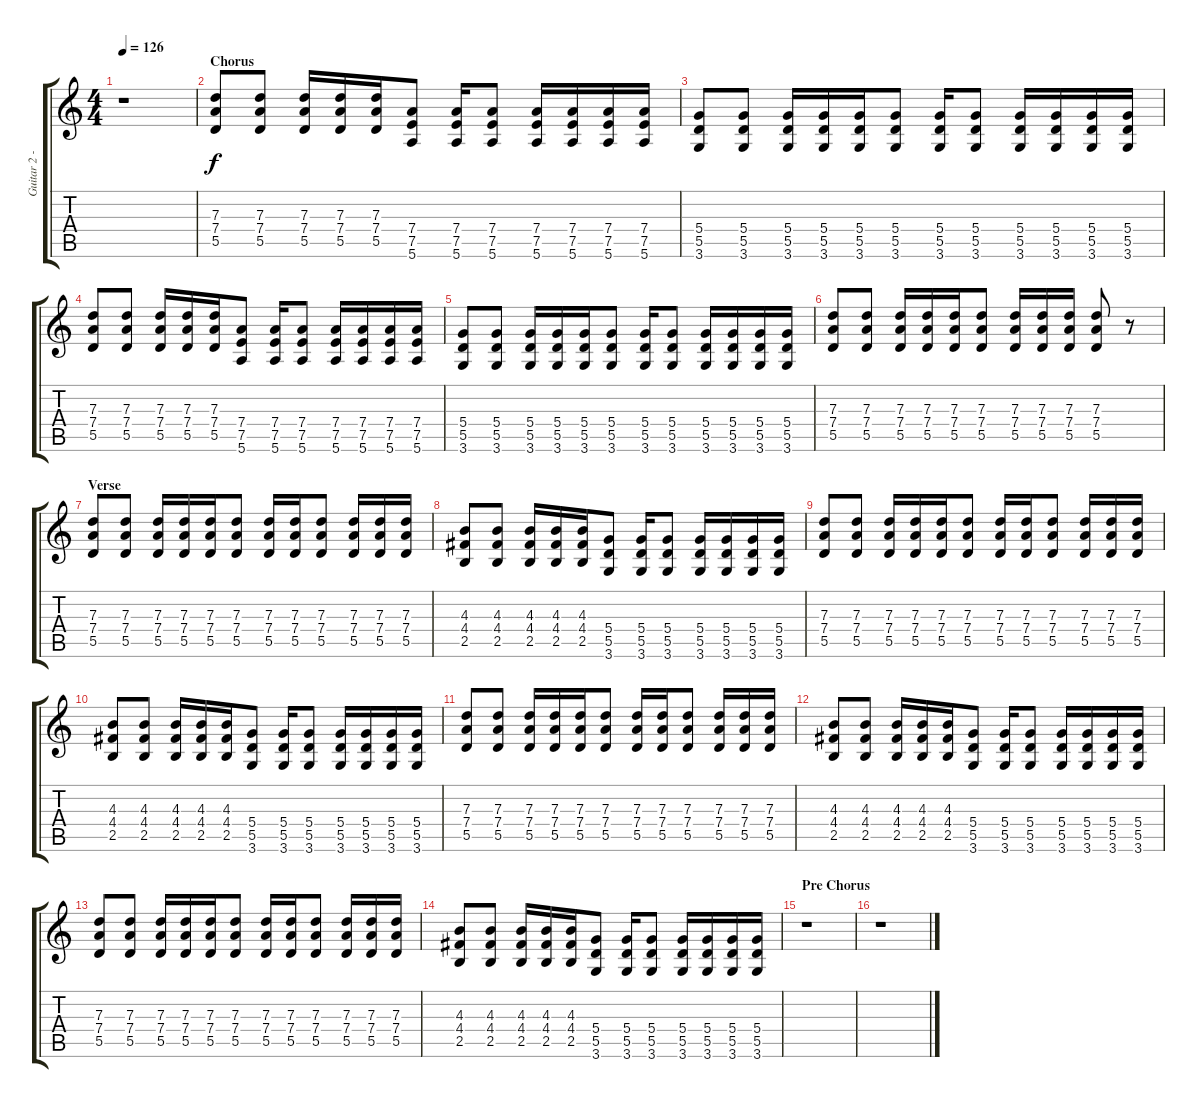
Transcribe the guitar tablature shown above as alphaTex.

\track ("Guitar 2 - Erik" "Guitar 2 -") {instrument distortionguitar}
\staff {score tabs}
\tuning (E4 B3 G3 D3 A2 E2) {hide}
\ts (4 4)
\tempo 126
\clef g2
\ks c
r.1{dy f} |
\section ("" "Chorus")
(7.3 7.4 5.5).8 (7.3 7.4 5.5).8 (7.3 7.4 5.5).16 (7.3 7.4 5.5).16 (7.3 7.4 5.5).16 (7.4 7.5 5.6).8 (7.4 7.5 5.6).16 (7.4 7.5 5.6).8 (7.4 7.5 5.6).16 (7.4 7.5 5.6).16 (7.4 7.5 5.6).16 (7.4 7.5 5.6).16 |
(5.4 5.5 3.6).8 (5.4 5.5 3.6).8 (5.4 5.5 3.6).16 (5.4 5.5 3.6).16 (5.4 5.5 3.6).16 (5.4 5.5 3.6).8 (5.4 5.5 3.6).16 (5.4 5.5 3.6).8 (5.4 5.5 3.6).16 (5.4 5.5 3.6).16 (5.4 5.5 3.6).16 (5.4 5.5 3.6).16 |
(7.3 7.4 5.5).8 (7.3 7.4 5.5).8 (7.3 7.4 5.5).16 (7.3 7.4 5.5).16 (7.3 7.4 5.5).16 (7.4 7.5 5.6).8 (7.4 7.5 5.6).16 (7.4 7.5 5.6).8 (7.4 7.5 5.6).16 (7.4 7.5 5.6).16 (7.4 7.5 5.6).16 (7.4 7.5 5.6).16 |
(5.4 5.5 3.6).8 (5.4 5.5 3.6).8 (5.4 5.5 3.6).16 (5.4 5.5 3.6).16 (5.4 5.5 3.6).16 (5.4 5.5 3.6).8 (5.4 5.5 3.6).16 (5.4 5.5 3.6).8 (5.4 5.5 3.6).16 (5.4 5.5 3.6).16 (5.4 5.5 3.6).16 (5.4 5.5 3.6).16 |
(7.3 7.4 5.5).8 (7.3 7.4 5.5).8 (7.3 7.4 5.5).16 (7.3 7.4 5.5).16 (7.3 7.4 5.5).16 (7.3 7.4 5.5).8 (7.3 7.4 5.5).16 (7.3 7.4 5.5).16 (7.3 7.4 5.5).16 (7.3 7.4 5.5).8 r.8 |
\section ("" "Verse")
(7.3 7.4 5.5).8 (7.3 7.4 5.5).8 (7.3 7.4 5.5).16 (7.3 7.4 5.5).16 (7.3 7.4 5.5).16 (7.3 7.4 5.5).8 (7.3 7.4 5.5).16 (7.3 7.4 5.5).16 (7.3 7.4 5.5).8 (7.3 7.4 5.5).16 (7.3 7.4 5.5).16 (7.3 7.4 5.5).16 |
(4.3 4.4 2.5).8 (4.3 4.4 2.5).8 (4.3 4.4 2.5).16 (4.3 4.4 2.5).16 (4.3 4.4 2.5).16 (5.4 5.5 3.6).8 (5.4 5.5 3.6).16 (5.4 5.5 3.6).8 (5.4 5.5 3.6).16 (5.4 5.5 3.6).16 (5.4 5.5 3.6).16 (5.4 5.5 3.6).16 |
(7.3 7.4 5.5).8 (7.3 7.4 5.5).8 (7.3 7.4 5.5).16 (7.3 7.4 5.5).16 (7.3 7.4 5.5).16 (7.3 7.4 5.5).8 (7.3 7.4 5.5).16 (7.3 7.4 5.5).16 (7.3 7.4 5.5).8 (7.3 7.4 5.5).16 (7.3 7.4 5.5).16 (7.3 7.4 5.5).16 |
(4.3 4.4 2.5).8 (4.3 4.4 2.5).8 (4.3 4.4 2.5).16 (4.3 4.4 2.5).16 (4.3 4.4 2.5).16 (5.4 5.5 3.6).8 (5.4 5.5 3.6).16 (5.4 5.5 3.6).8 (5.4 5.5 3.6).16 (5.4 5.5 3.6).16 (5.4 5.5 3.6).16 (5.4 5.5 3.6).16 |
(7.3 7.4 5.5).8 (7.3 7.4 5.5).8 (7.3 7.4 5.5).16 (7.3 7.4 5.5).16 (7.3 7.4 5.5).16 (7.3 7.4 5.5).8 (7.3 7.4 5.5).16 (7.3 7.4 5.5).16 (7.3 7.4 5.5).8 (7.3 7.4 5.5).16 (7.3 7.4 5.5).16 (7.3 7.4 5.5).16 |
(4.3 4.4 2.5).8 (4.3 4.4 2.5).8 (4.3 4.4 2.5).16 (4.3 4.4 2.5).16 (4.3 4.4 2.5).16 (5.4 5.5 3.6).8 (5.4 5.5 3.6).16 (5.4 5.5 3.6).8 (5.4 5.5 3.6).16 (5.4 5.5 3.6).16 (5.4 5.5 3.6).16 (5.4 5.5 3.6).16 |
(7.3 7.4 5.5).8 (7.3 7.4 5.5).8 (7.3 7.4 5.5).16 (7.3 7.4 5.5).16 (7.3 7.4 5.5).16 (7.3 7.4 5.5).8 (7.3 7.4 5.5).16 (7.3 7.4 5.5).16 (7.3 7.4 5.5).8 (7.3 7.4 5.5).16 (7.3 7.4 5.5).16 (7.3 7.4 5.5).16 |
(4.3 4.4 2.5).8 (4.3 4.4 2.5).8 (4.3 4.4 2.5).16 (4.3 4.4 2.5).16 (4.3 4.4 2.5).16 (5.4 5.5 3.6).8 (5.4 5.5 3.6).16 (5.4 5.5 3.6).8 (5.4 5.5 3.6).16 (5.4 5.5 3.6).16 (5.4 5.5 3.6).16 (5.4 5.5 3.6).16 |
\section ("" "Pre Chorus")
r.1 |
r.1
